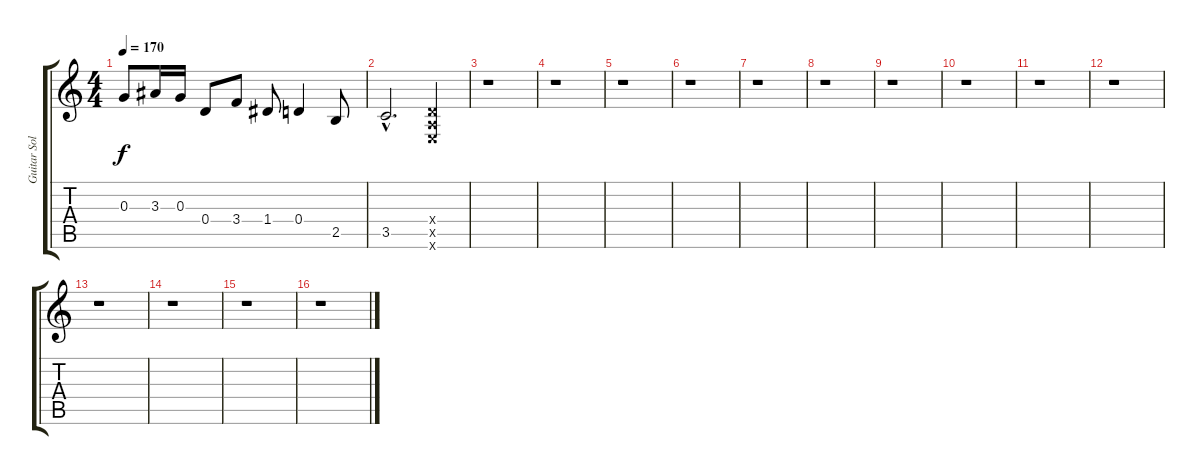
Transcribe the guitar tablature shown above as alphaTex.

\track ("Guitar Solo" "Guitar Sol") {instrument distortionguitar}
\staff {score tabs}
\tuning (E4 B3 G3 D3 A2 E2) {hide}
\ts (4 4)
\tempo 170
\clef g2
\ks c
0.3.8{dy f} 3.3.16 0.3.16 0.4.8 3.4.8 1.4.8 0.4.4 2.5.8 |
3.5{hac}.2{d} (0.4{x} 0.5{x} 0.6{x}).4 |
r.1 |
r.1 |
r.1 |
r.1 |
r.1 |
r.1 |
r.1 |
r.1 |
r.1 |
r.1 |
r.1 |
r.1 |
r.1 |
r.1
